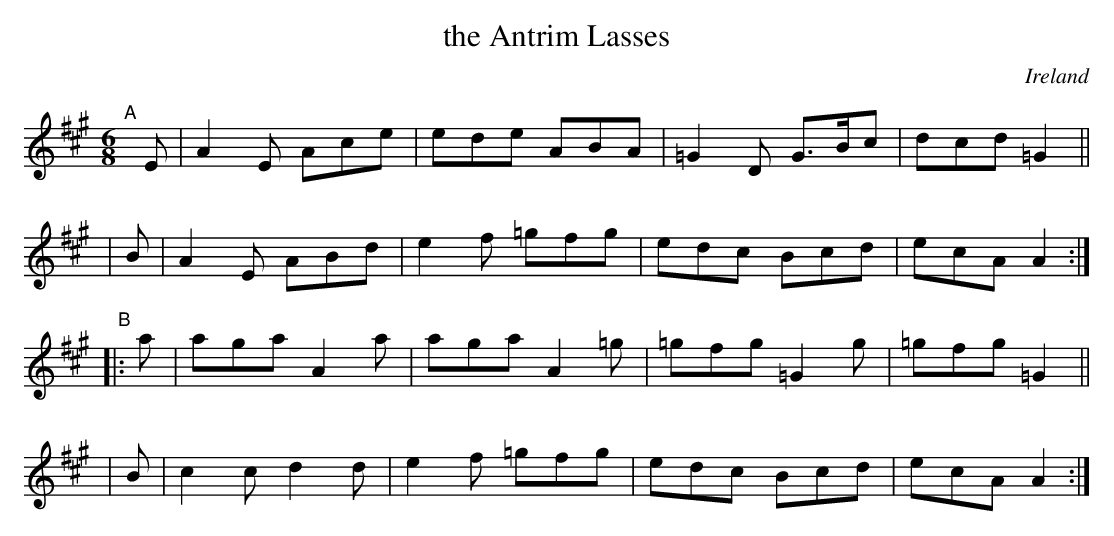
X:1
T: the Antrim Lasses
O: Ireland
M: 6/8
L: 1/8
K: A
"^A"[|]\
   E | A2E Ace | ede  ABA | =G2D G>Bc | dcd =G2 ||
|  B | A2E ABd | e2f =gfg | edc   Bcd | ecA  A2 :|
"^B"\
|: a | aga A2a | aga A2=g | =gfg =G2g |=gfg =G2 ||
|  B | c2c d2d | e2f =gfg | edc   Bcd | ecA  A2 :|
